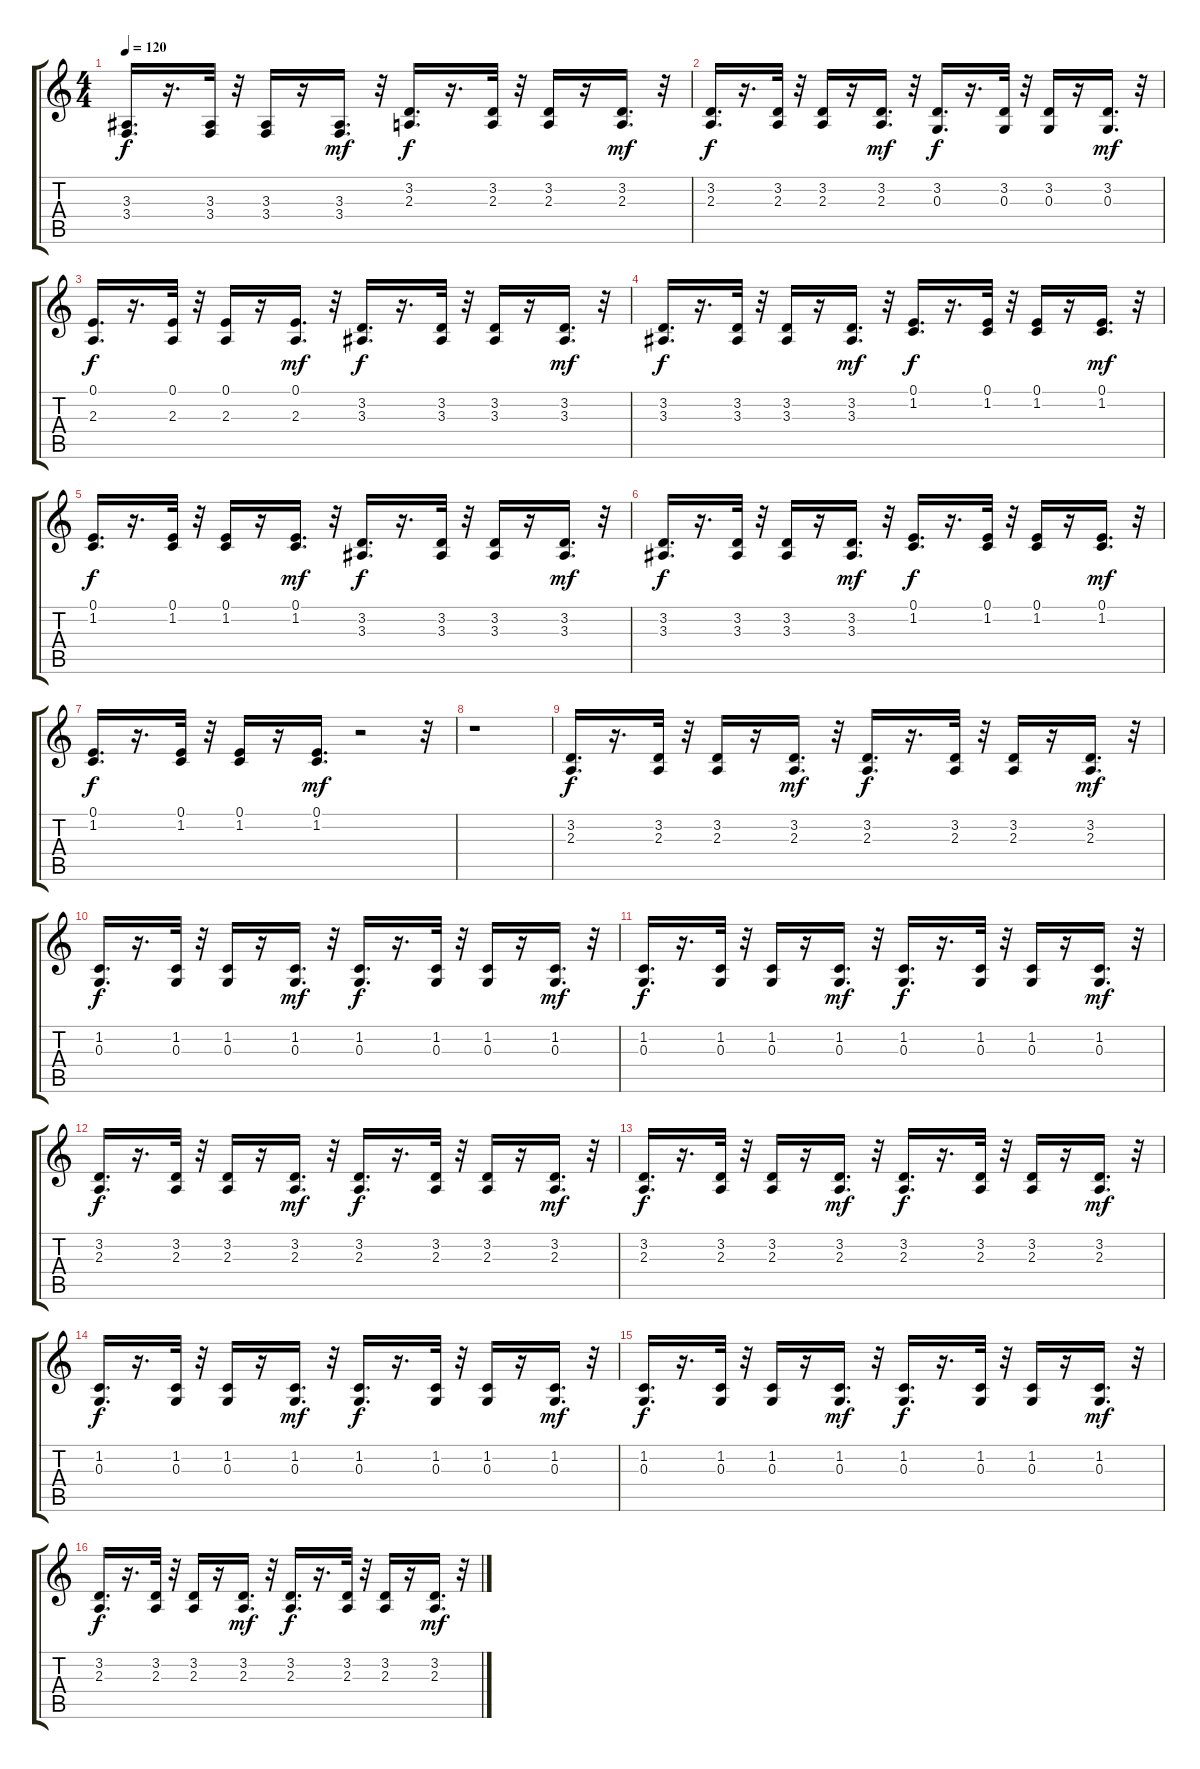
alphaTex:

\track "" {instrument harpsichord}
\staff {score tabs}
\tuning (E4 B3 G3 D3 A2 E2) {hide}
\ts (4 4)
\tempo 120
\clef g2
\ks c
(3.3 3.4).16{d dy f} r.16{d} (3.3 3.4).32 r.32 (3.3 3.4).16 r.16 (3.3 3.4).16{d dy mf} r.32 (3.2 2.3).16{d dy f} r.16{d} (3.2 2.3).32 r.32 (3.2 2.3).16 r.16 (3.2 2.3).16{d dy mf} r.32 |
(3.2 2.3).16{d dy f} r.16{d} (3.2 2.3).32 r.32 (3.2 2.3).16 r.16 (3.2 2.3).16{d dy mf} r.32 (3.2 0.3).16{d dy f} r.16{d} (3.2 0.3).32 r.32 (3.2 0.3).16 r.16 (3.2 0.3).16{d dy mf} r.32 |
(0.1 2.3).16{d dy f} r.16{d} (0.1 2.3).32 r.32 (0.1 2.3).16 r.16 (0.1 2.3).16{d dy mf} r.32 (3.2 3.3).16{d dy f} r.16{d} (3.2 3.3).32 r.32 (3.2 3.3).16 r.16 (3.2 3.3).16{d dy mf} r.32 |
(3.2 3.3).16{d dy f} r.16{d} (3.2 3.3).32 r.32 (3.2 3.3).16 r.16 (3.2 3.3).16{d dy mf} r.32 (0.1 1.2).16{d dy f} r.16{d} (0.1 1.2).32 r.32 (0.1 1.2).16 r.16 (0.1 1.2).16{d dy mf} r.32 |
(0.1 1.2).16{d dy f} r.16{d} (0.1 1.2).32 r.32 (0.1 1.2).16 r.16 (0.1 1.2).16{d dy mf} r.32 (3.2 3.3).16{d dy f} r.16{d} (3.2 3.3).32 r.32 (3.2 3.3).16 r.16 (3.2 3.3).16{d dy mf} r.32 |
(3.2 3.3).16{d dy f} r.16{d} (3.2 3.3).32 r.32 (3.2 3.3).16 r.16 (3.2 3.3).16{d dy mf} r.32 (0.1 1.2).16{d dy f} r.16{d} (0.1 1.2).32 r.32 (0.1 1.2).16 r.16 (0.1 1.2).16{d dy mf} r.32 |
(0.1 1.2).16{d dy f} r.16{d} (0.1 1.2).32 r.32 (0.1 1.2).16 r.16 (0.1 1.2).16{d dy mf} r.2 r.32 |
r.1 |
(3.2 2.3).16{d dy f} r.16{d} (3.2 2.3).32 r.32 (3.2 2.3).16 r.16 (3.2 2.3).16{d dy mf} r.32 (3.2 2.3).16{d dy f} r.16{d} (3.2 2.3).32 r.32 (3.2 2.3).16 r.16 (3.2 2.3).16{d dy mf} r.32 |
(1.2 0.3).16{d dy f} r.16{d} (1.2 0.3).32 r.32 (1.2 0.3).16 r.16 (1.2 0.3).16{d dy mf} r.32 (1.2 0.3).16{d dy f} r.16{d} (1.2 0.3).32 r.32 (1.2 0.3).16 r.16 (1.2 0.3).16{d dy mf} r.32 |
(1.2 0.3).16{d dy f} r.16{d} (1.2 0.3).32 r.32 (1.2 0.3).16 r.16 (1.2 0.3).16{d dy mf} r.32 (1.2 0.3).16{d dy f} r.16{d} (1.2 0.3).32 r.32 (1.2 0.3).16 r.16 (1.2 0.3).16{d dy mf} r.32 |
(3.2 2.3).16{d dy f} r.16{d} (3.2 2.3).32 r.32 (3.2 2.3).16 r.16 (3.2 2.3).16{d dy mf} r.32 (3.2 2.3).16{d dy f} r.16{d} (3.2 2.3).32 r.32 (3.2 2.3).16 r.16 (3.2 2.3).16{d dy mf} r.32 |
(3.2 2.3).16{d dy f} r.16{d} (3.2 2.3).32 r.32 (3.2 2.3).16 r.16 (3.2 2.3).16{d dy mf} r.32 (3.2 2.3).16{d dy f} r.16{d} (3.2 2.3).32 r.32 (3.2 2.3).16 r.16 (3.2 2.3).16{d dy mf} r.32 |
(1.2 0.3).16{d dy f} r.16{d} (1.2 0.3).32 r.32 (1.2 0.3).16 r.16 (1.2 0.3).16{d dy mf} r.32 (1.2 0.3).16{d dy f} r.16{d} (1.2 0.3).32 r.32 (1.2 0.3).16 r.16 (1.2 0.3).16{d dy mf} r.32 |
(1.2 0.3).16{d dy f} r.16{d} (1.2 0.3).32 r.32 (1.2 0.3).16 r.16 (1.2 0.3).16{d dy mf} r.32 (1.2 0.3).16{d dy f} r.16{d} (1.2 0.3).32 r.32 (1.2 0.3).16 r.16 (1.2 0.3).16{d dy mf} r.32 |
(3.2 2.3).16{d dy f} r.16{d} (3.2 2.3).32 r.32 (3.2 2.3).16 r.16 (3.2 2.3).16{d dy mf} r.32 (3.2 2.3).16{d dy f} r.16{d} (3.2 2.3).32 r.32 (3.2 2.3).16 r.16 (3.2 2.3).16{d dy mf} r.32
